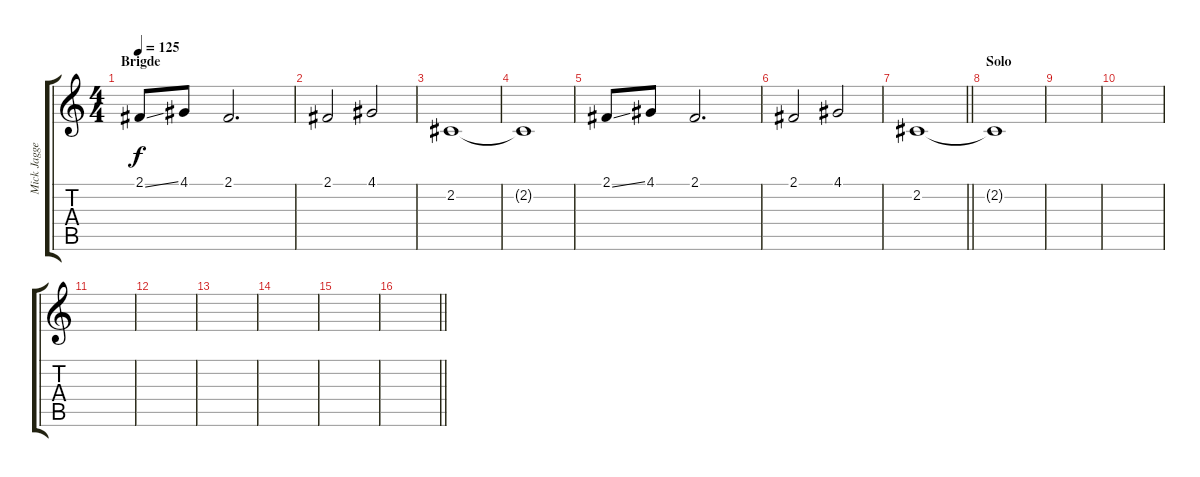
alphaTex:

\track ("Mick Jagger" "Mick Jagge") {instrument koto}
\staff {score tabs}
\tuning (E4 B3 G3 D3 A2 E2) {hide}
\ts (4 4)
\section ("" "Brigde")
\tempo 125
\clef g2
\ks c
2.1{ss}.8{dy f} 4.1.8 2.1.2{d} |
2.1.2 4.1.2 |
2.2.1 |
2.2{t}.1 |
2.1{ss}.8 4.1.8 2.1.2{d} |
2.1.2 4.1.2 |
\barLineRight lightlight
2.2.1 |
\section ("" "Solo")
2.2{t}.1 |
|
|
|
|
|
|
|
\barLineRight lightlight
